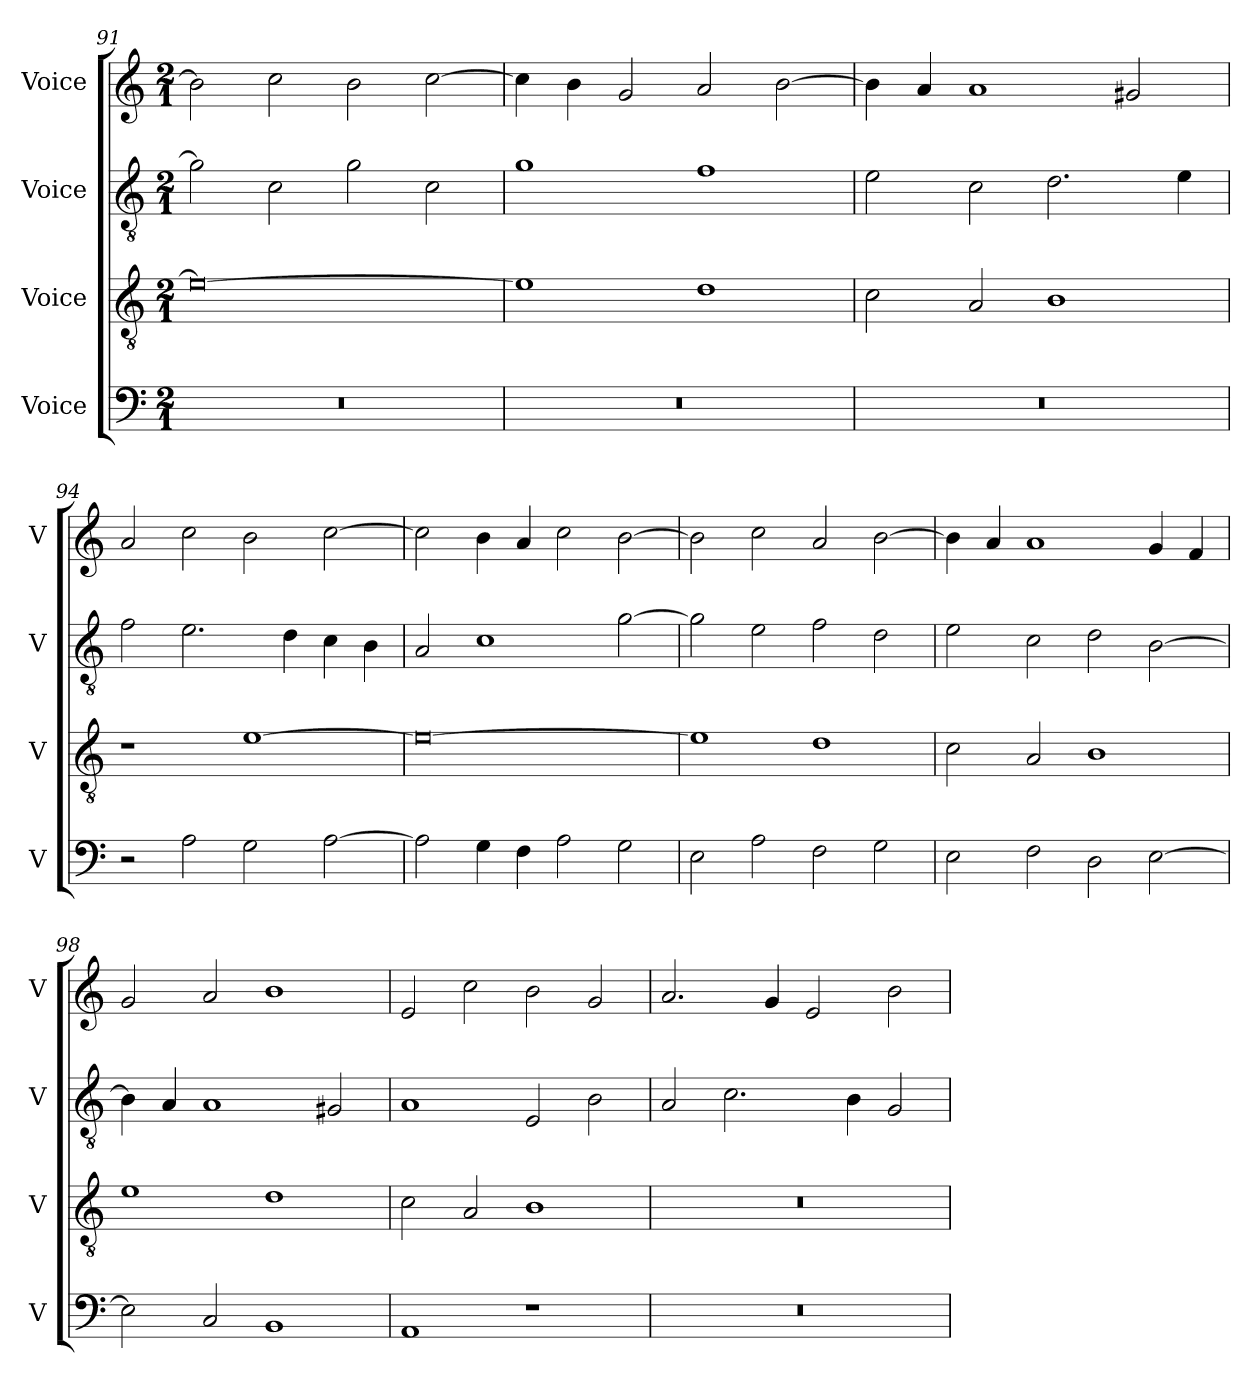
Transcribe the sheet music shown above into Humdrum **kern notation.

**kern	**kern	**kern	**kern
*part4	*part3	*part2	*part1
*staff4	*staff3	*staff2	*staff1
*I"Voice	*I"Voice	*I"Voice	*I"Voice
*I'V	*I'V	*I'V	*I'V
*clefF4	*clefGv2	*clefGv2	*clefG2
*k[]	*k[]	*k[]	*k[]
*M2/1	*M2/1	*M2/1	*M2/1
=91	=91	=91	=91
0r	0e_	2g\]	2b\]
.	.	2c\	2cc\
.	.	2g\	2b\
.	.	2c\	[2cc\
!!LO:LB:g=z
=92	=92	=92	=92
0r	1e]	1g	4cc\]
.	.	.	4b\
.	.	.	2g/
.	1d	1f	2a/
.	.	.	[2b\
=93	=93	=93	=93
0r	2c\	2e\	4b\]
.	.	.	4a/
.	2A/	2c\	1a
.	1B	2.d\	.
.	.	.	2g#X/
.	.	4e\	.
=94	=94	=94	=94
2r	1r	2f\	2a/
2A\	.	2.e\	2cc\
2G\	[1e	.	2b\
.	.	4d\	.
[2A\	.	4c\	[2cc\
.	.	4B\	.
=95	=95	=95	=95
2A\]	0e_	2A/	2cc\]
4G\	.	1c	4b\
4F\	.	.	4a/
2A\	.	.	2cc\
2G\	.	[2g\	[2b\
=96	=96	=96	=96
2E\	1e]	2g\]	2b\]
2A\	.	2e\	2cc\
2F\	1d	2f\	2a/
2G\	.	2d\	[2b\
=97	=97	=97	=97
2E\	2c\	2e\	4b\]
.	.	.	4a/
2F\	2A/	2c\	1a
2D\	1B	2d\	.
[2E\	.	[2B\	4g/
.	.	.	4f/
!!LO:PB:g=z
=98	=98	=98	=98
2E\]	1e	4B\]	2g/
.	.	4A/	.
2C/	.	1A	2a/
1BB	1d	.	1b
.	.	2G#X/	.
=99	=99	=99	=99
1AA	2c\	1A	2e/
.	2A/	.	2cc\
1r	1B	2E/	2b\
.	.	2B\	2g/
=100	=100	=100	=100
0r	0r	2A/	2.a/
.	.	2.c\	.
.	.	.	4g/
.	.	.	2e/
.	.	4B\	.
.	.	2G/	2b\
=	=	=	=
*-	*-	*-	*-
